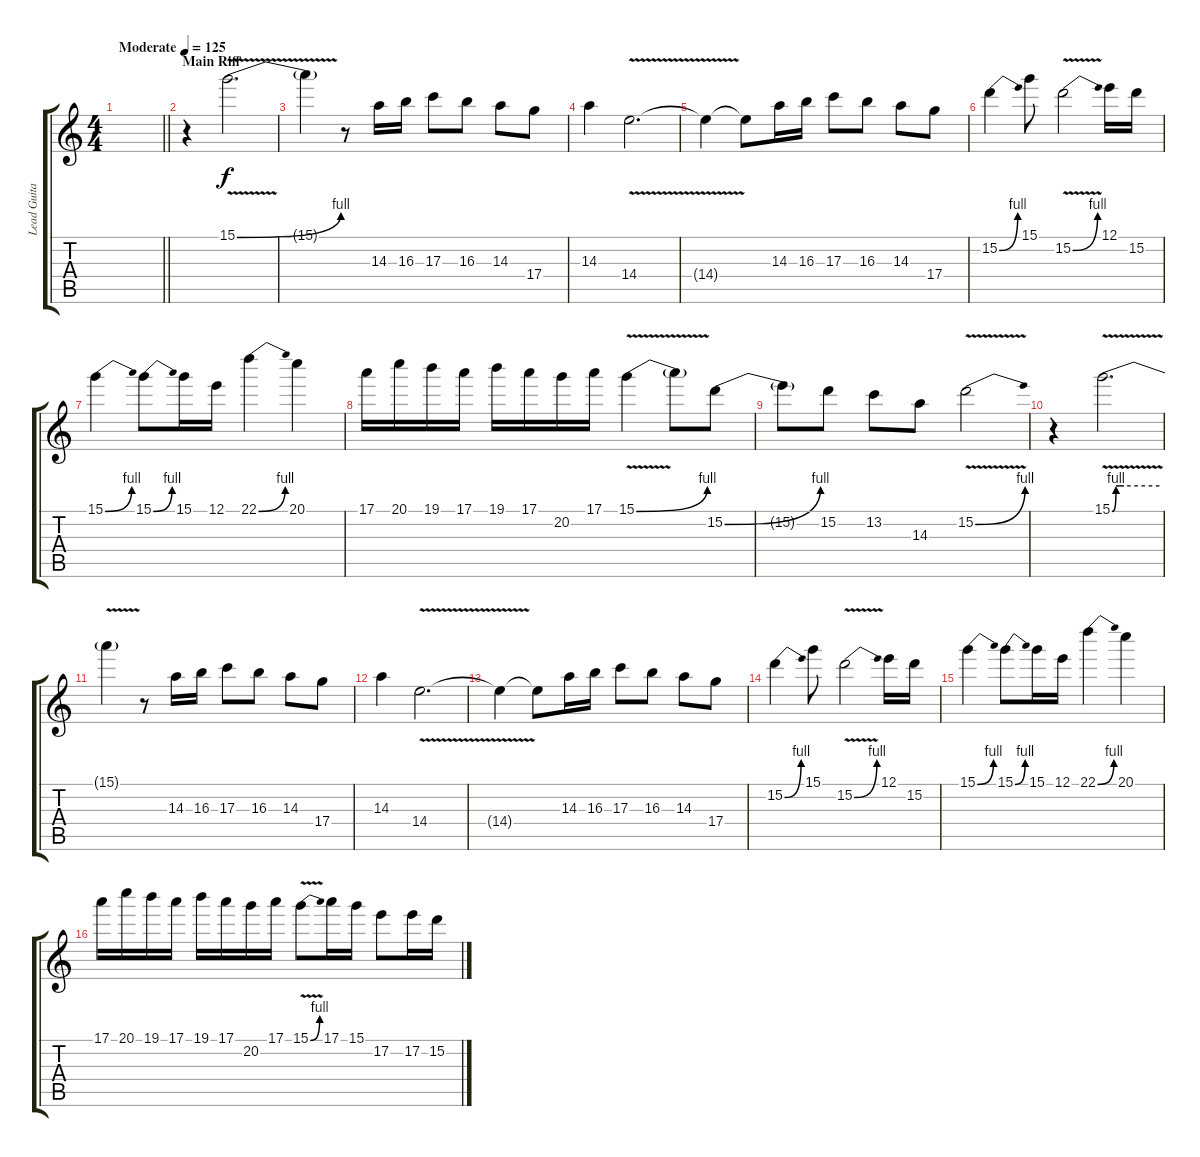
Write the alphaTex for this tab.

\track ("Lead Guitar 1" "Lead Guita") {instrument distortionguitar}
\staff {score tabs}
\tuning (E4 B3 G3 D3 A2 E2) {hide}
\ts (4 4)
\tempo (125 "Moderate")
\clef g2
\barLineRight lightlight
\ks c
|
\section ("" "Main Riff")
r.4 15.1{be (bend 0 0 60 4) v}.2{d} |
15.1{t}.4 r.8 14.3.16 16.3.16 17.3.8 16.3.8 14.3.8 17.4.8 |
14.3.4 14.4{v}.2{d} |
14.4{t}.4 14.4{t}.8 14.3.16 16.3.16 17.3.8 16.3.8 14.3.8 17.4.8 |
15.2{be (bend 0 0 60 4)}.4 15.1.8 15.2{be (bend 0 0 60 4) v}.2 12.1.16 15.2.16 |
15.1{be (bend 0 0 60 4)}.4 15.1{be (bend 0 0 60 4)}.8 15.1.16 12.1.16 22.1{be (bend 0 0 60 4)}.4 20.1.4 |
17.1.16 20.1.16 19.1.16 17.1.16 19.1.16 17.1.16 20.2.16 17.1.16 15.1{be (bend 0 0 60 4) v}.4 15.1{t}.8 15.2{be (bend 0 0 60 4)}.8 |
15.2{t}.8 15.2.8 13.2.8 14.3.8 15.2{be (bend 0 0 60 4) v}.2 |
r.4 15.1{be (custom 0 0 5 4 10 4 15 4 60 4) v}.2{d} |
15.1{t}.4 r.8 14.3.16 16.3.16 17.3.8 16.3.8 14.3.8 17.4.8 |
14.3.4 14.4{v}.2{d} |
14.4{t}.4 14.4{t}.8 14.3.16 16.3.16 17.3.8 16.3.8 14.3.8 17.4.8 |
15.2{be (bend 0 0 60 4)}.4 15.1.8 15.2{be (bend 0 0 60 4) v}.2 12.1.16 15.2.16 |
15.1{be (bend 0 0 60 4)}.4 15.1{be (bend 0 0 60 4)}.8 15.1.16 12.1.16 22.1{be (bend 0 0 60 4)}.4 20.1.4 |
17.1.16 20.1.16 19.1.16 17.1.16 19.1.16 17.1.16 20.2.16 17.1.16 15.1{be (bend 0 0 60 4) v}.8 17.1.16 15.1.16 17.2.8 17.2.16 15.2.16
